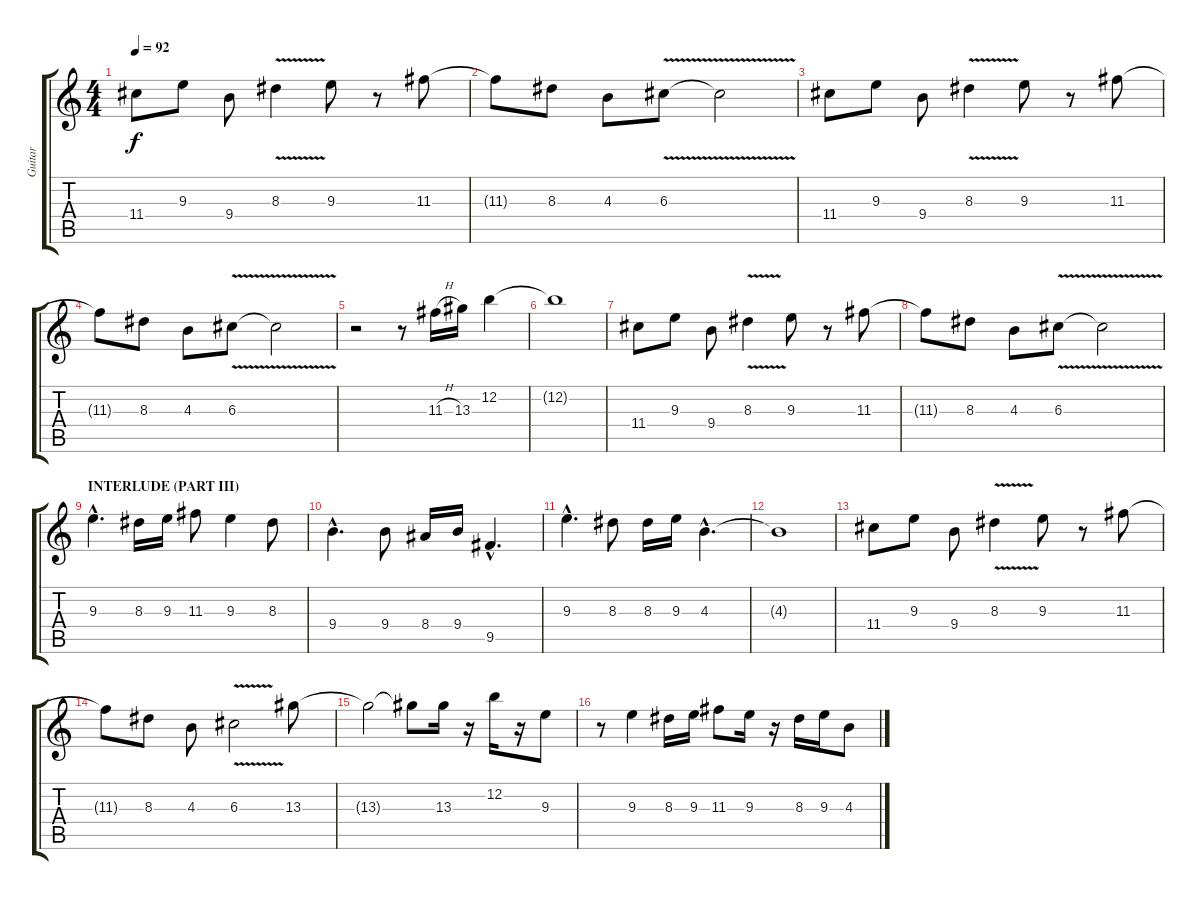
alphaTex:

\track ("Guitar" "Guitar") {instrument acousticguitarnylon}
\staff {score tabs}
\tuning (E4 B3 G3 D3 A2 E2) {hide}
\ts (4 4)
\tempo 92
\clef g2
\ks c
11.4.8{dy f} 9.3.8 9.4.8 8.3{v}.4 9.3.8 r.8 11.3.8 |
11.3{t}.8 8.3.8 4.3.8 6.3{v}.8 6.3{t}.2 |
11.4.8 9.3.8 9.4.8 8.3{v}.4 9.3.8 r.8 11.3.8 |
11.3{t}.8 8.3.8 4.3.8 6.3{v}.8 6.3{t}.2 |
r.2 r.8 11.3{h}.16 13.3.16 12.2.4 |
12.2{t}.1 |
11.4.8 9.3.8 9.4.8 8.3{v}.4 9.3.8 r.8 11.3.8 |
11.3{t}.8 8.3.8 4.3.8 6.3{v}.8 6.3{t}.2 |
\section ("" "INTERLUDE (PART III)")
9.3{hac}.4{d} 8.3.16 9.3.16 11.3.8 9.3.4 8.3.8 |
9.4{hac}.4{d} 9.4.8 8.4.16 9.4.16 9.5{hac}.4{d} |
9.3{hac}.4{d} 8.3.8 8.3.16 9.3.16 4.3{hac}.4{d} |
4.3{t}.1 |
11.4.8 9.3.8 9.4.8 8.3{v}.4 9.3.8 r.8 11.3.8 |
11.3{t}.8 8.3.8 4.3.8 6.3{v}.2 13.3.8 |
13.3{t}.2 13.3{t}.8 13.3.16 r.16 12.2.16 r.16 9.3.8 |
r.8 9.3.4 8.3.16 9.3.16 11.3.8 9.3.16 r.16 8.3.16 9.3.16 4.3.8
